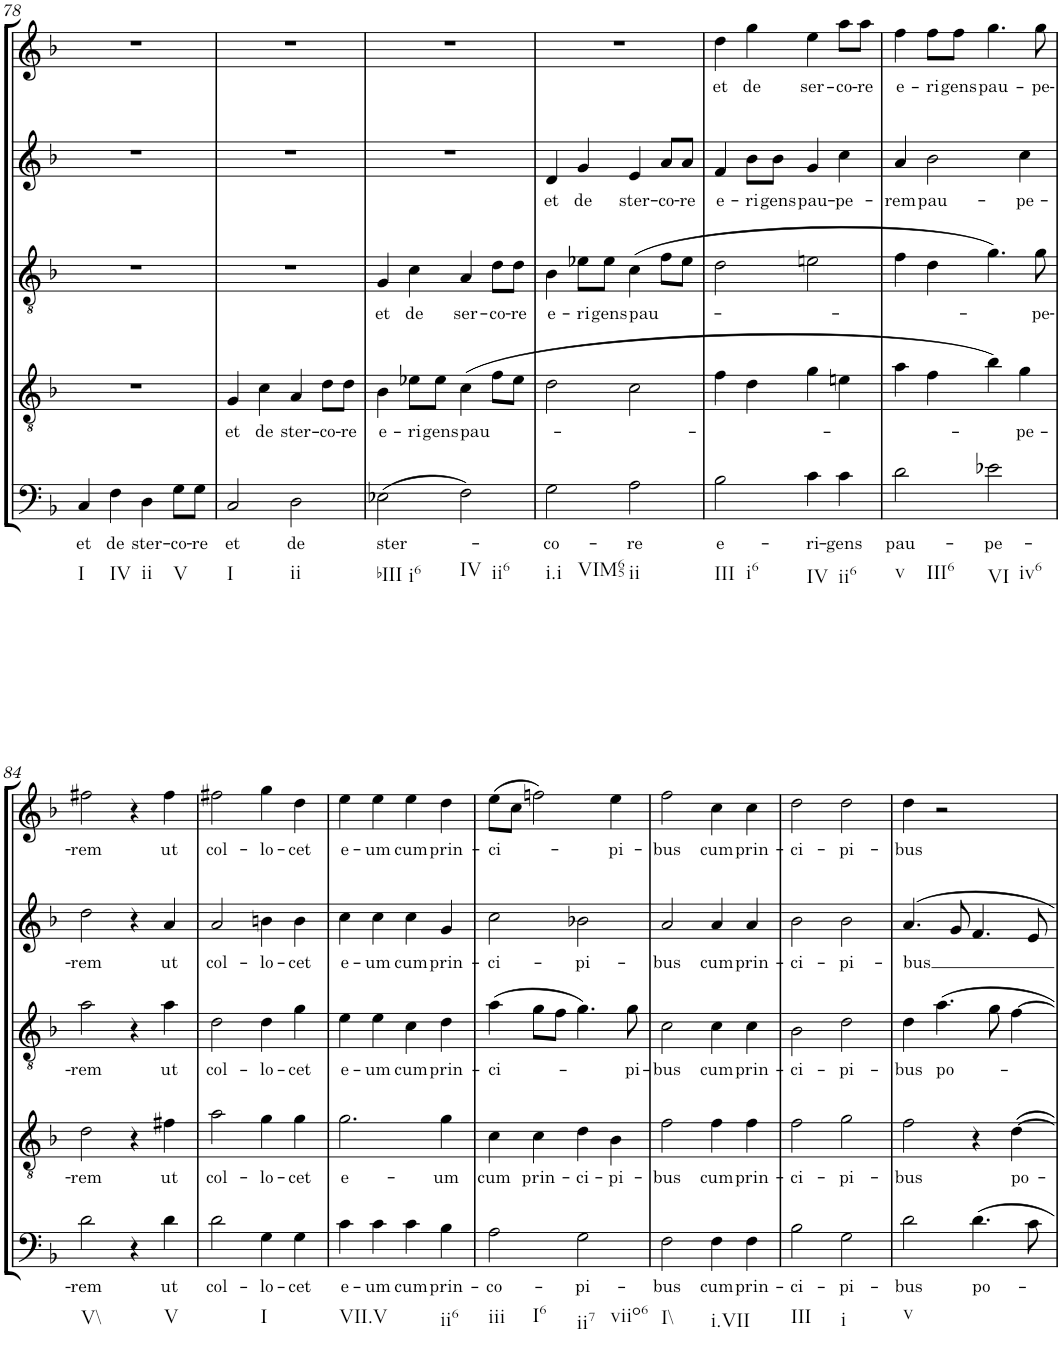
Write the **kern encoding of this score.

**kern	**text	**kern	**text	**kern	**text	**kern	**text	**kern	**text
*part5	*part5	*part4	*part4	*part3	*part3	*part2	*part2	*part1	*part1
*staff5	*staff5	*staff4	*staff4	*staff3	*staff3	*staff2	*staff2	*staff1	*staff1
*I"Basso	*	*I"Tenore	*	*I"Alto	*	*I"Alto	*	*I"Canto	*
!!LO:PB:g=z
*clefF4	*	*clefGv2	*	*clefGv2	*	*clefG2	*	*clefG2	*
*Trd7c12	*	*	*	*	*	*	*	*	*
*k[b-]	*	*k[b-]	*	*k[b-]	*	*k[b-]	*	*k[b-]	*
*F:	*	*F:	*	*F:	*	*F:	*	*F:	*
*M4/4	*	*M4/4	*	*M4/4	*	*M4/4	*	*M4/4	*
*met(c)	*	*met(c)	*	*met(c)	*	*met(c)	*	*met(c)	*
=78	=78	=78	=78	=78	=78	=78	=78	=78	=78
!LO:TX:b:t=I	!	!	!	!	!	!	!	!	!
!	!LO:LY:b	!	!	!	!	!	!	!	!
4C/	et	1r	.	1r	.	1r	.	1r	.
!LO:TX:b:t=IV	!	!	!	!	!	!	!	!	!
!	!LO:LY:b	!	!	!	!	!	!	!	!
4F\	de	.	.	.	.	.	.	.	.
!LO:TX:b:t=ii	!	!	!	!	!	!	!	!	!
!	!LO:LY:b	!	!	!	!	!	!	!	!
4D\	ster-	.	.	.	.	.	.	.	.
!LO:TX:b:t=V	!	!	!	!	!	!	!	!	!
!	!LO:LY:b	!	!	!	!	!	!	!	!
8G\L	-co-	.	.	.	.	.	.	.	.
!	!LO:LY:b	!	!	!	!	!	!	!	!
8G\J	-re	.	.	.	.	.	.	.	.
=79	=79	=79	=79	=79	=79	=79	=79	=79	=79
!LO:TX:b:t=I	!	!	!	!	!	!	!	!	!
!	!LO:LY:b	!	!LO:LY:b	!	!	!	!	!	!
2C/	et	4G/	et	1r	.	1r	.	1r	.
!	!	!	!LO:LY:b	!	!	!	!	!	!
.	.	4c\	de	.	.	.	.	.	.
!LO:TX:b:t=ii	!	!	!	!	!	!	!	!	!
!	!LO:LY:b	!	!LO:LY:b	!	!	!	!	!	!
2D\	de	4A/	ster-	.	.	.	.	.	.
!	!	!	!LO:LY:b	!	!	!	!	!	!
.	.	8d\L	-co-	.	.	.	.	.	.
!	!	!	!LO:LY:b	!	!	!	!	!	!
.	.	8d\J	-re	.	.	.	.	.	.
=80	=80	=80	=80	=80	=80	=80	=80	=80	=80
!LO:TX:b:t=bIII	!	!	!	!	!	!	!	!	!
!LO:TX:b:t=i6	!	!	!	!	!	!	!	!	!
!	!LO:LY:b	!	!LO:LY:b	!	!LO:LY:b	!	!	!	!
(>2E-X\	ster-	4B-\	e-	4G/	et	1r	.	1r	.
!	!	!	!LO:LY:b	!	!LO:LY:b	!	!	!	!
.	.	8e-X\L	-ri-	4c\	de	.	.	.	.
!	!	!	!LO:LY:b	!	!	!	!	!	!
.	.	8e-\J	-gens	.	.	.	.	.	.
!LO:TX:b:t=IV	!	!	!	!	!	!	!	!	!
!LO:TX:b:t=ii6	!	!	!	!	!	!	!	!	!
!	!	!	!LO:LY:b	!	!LO:LY:b	!	!	!	!
2F\)	.	(>4c\	pau-	4A/	ser-	.	.	.	.
!	!	!	!	!	!LO:LY:b	!	!	!	!
.	.	8f\L	.	8d\L	-co-	.	.	.	.
!	!	!	!	!	!LO:LY:b	!	!	!	!
.	.	8e-\J	.	8d\J	-re	.	.	.	.
=81	=81	=81	=81	=81	=81	=81	=81	=81	=81
!LO:TX:b:t=i.i	!	!	!	!	!	!	!	!	!
!LO:TX:b:t=VIM65	!	!	!	!	!	!	!	!	!
!	!LO:LY:b	!	!	!	!LO:LY:b	!	!LO:LY:b	!	!
2G\	-co-	2d\	.	4B-\	e-	4d/	et	1r	.
!	!	!	!	!	!LO:LY:b	!	!LO:LY:b	!	!
.	.	.	.	8e-X\L	-ri-	4g/	de	.	.
!	!	!	!	!	!LO:LY:b	!	!	!	!
.	.	.	.	8e-\J	-gens	.	.	.	.
!LO:TX:b:t=ii	!	!	!	!	!	!	!	!	!
!	!LO:LY:b	!	!	!	!LO:LY:b	!	!LO:LY:b	!	!
2A\	-re	2c\	.	(>4c\	pau-	4e/	ster-	.	.
!	!	!	!	!	!	!	!LO:LY:b	!	!
.	.	.	.	8f\L	.	8a/L	-co-	.	.
!	!	!	!	!	!	!	!LO:LY:b	!	!
.	.	.	.	8e-\J	.	8a/J	-re	.	.
=82	=82	=82	=82	=82	=82	=82	=82	=82	=82
!LO:TX:b:t=III	!	!	!	!	!	!	!	!	!
!LO:TX:b:t=i6	!	!	!	!	!	!	!	!	!
!	!LO:LY:b	!	!	!	!	!	!LO:LY:b	!	!LO:LY:b
2B-\	e-	4f\	.	2d\	.	4f/	e-	4dd\	et
!	!	!	!	!	!	!	!LO:LY:b	!	!LO:LY:b
.	.	4d\	.	.	.	8b-\L	-ri-	4gg\	de
!	!	!	!	!	!	!	!LO:LY:b	!	!
.	.	.	.	.	.	8b-\J	-gens	.	.
!LO:TX:b:t=IV	!	!	!	!	!	!	!	!	!
!	!LO:LY:b	!	!	!	!	!	!LO:LY:b	!	!LO:LY:b
4c\	-ri-	4g\	.	2en\	.	4g/	pau-	4ee\	ser-
!LO:TX:b:t=ii6	!	!	!	!	!	!	!	!	!
!	!LO:LY:b	!	!	!	!	!	!LO:LY:b	!	!LO:LY:b
4c\	-gens	4en\	.	.	.	4cc\	-pe-	8aa\L	-co-
!	!	!	!	!	!	!	!	!	!LO:LY:b
.	.	.	.	.	.	.	.	8aa\J	-re
=83	=83	=83	=83	=83	=83	=83	=83	=83	=83
!LO:TX:b:t=v	!	!	!	!	!	!	!	!	!
!LO:TX:b:t=III6	!	!	!	!	!	!	!	!	!
!	!LO:LY:b	!	!LO:LY:b	!	!LO:LY:b	!	!LO:LY:b	!	!LO:LY:b
2d\	pau-	4a\	-­-	4f\	-­-	4a/	-­rem	4ff\	e-
!	!	!	!	!	!	!	!LO:LY:b	!	!LO:LY:b
.	.	4f\	.	4d\	.	2b-\	pau-	8ff\L	-ri-
!	!	!	!	!	!	!	!	!	!LO:LY:b
.	.	.	.	.	.	.	.	8ff\J	-gens
!LO:TX:b:t=VI	!	!	!	!	!	!	!	!	!
!LO:TX:b:t=iv6	!	!	!	!	!	!	!	!	!
!	!LO:LY:b	!	!	!	!	!	!	!	!LO:LY:b
2e-X\	-pe-	4b-\)	.	4.g\)	.	.	.	4.gg\	pau-
!	!	!	!LO:LY:b	!	!	!	!LO:LY:b	!	!
.	.	4g\	-pe-	.	.	4cc\	-pe-	.	.
!	!	!	!	!	!LO:LY:b	!	!	!	!LO:LY:b
.	.	.	.	8g\	-pe-	.	.	8gg\	-pe-
!!LO:LB:g=z
=84	=84	=84	=84	=84	=84	=84	=84	=84	=84
!LO:TX:b:t=V\\	!	!	!	!	!	!	!	!	!
!	!LO:LY:b	!	!LO:LY:b	!	!LO:LY:b	!	!LO:LY:b	!	!LO:LY:b
2d\	-rem	2d\	-rem	2a\	-rem	2dd\	-rem	2ff#X\	-rem
4r	.	4r	.	4r	.	4r	.	4r	.
!LO:TX:b:t=V	!	!	!	!	!	!	!	!	!
!	!LO:LY:b	!	!LO:LY:b	!	!LO:LY:b	!	!LO:LY:b	!	!LO:LY:b
4d\	ut	4f#X\	ut	4a\	ut	4a/	ut	4ff#\	ut
=85	=85	=85	=85	=85	=85	=85	=85	=85	=85
!	!LO:LY:b	!	!LO:LY:b	!	!LO:LY:b	!	!LO:LY:b	!	!LO:LY:b
2d\	col-	2a\	col-	2d\	col-	2a/	col-	2ff#X\	col-
!LO:TX:b:t=I	!	!	!	!	!	!	!	!	!
!	!LO:LY:b	!	!LO:LY:b	!	!LO:LY:b	!	!LO:LY:b	!	!LO:LY:b
4G\	-lo-	4g\	-lo-	4d\	-lo-	4bn\	-lo-	4gg\	-lo-
!	!LO:LY:b	!	!LO:LY:b	!	!LO:LY:b	!	!LO:LY:b	!	!LO:LY:b
4G\	-cet	4g\	-cet	4g\	-cet	4b\	-cet	4dd\	-cet
=86	=86	=86	=86	=86	=86	=86	=86	=86	=86
!LO:TX:b:t=VII.V	!	!	!	!	!	!	!	!	!
!	!LO:LY:b	!	!LO:LY:b	!	!LO:LY:b	!	!LO:LY:b	!	!LO:LY:b
4c\	e-	2.g\	e-	4e\	e-	4cc\	e-	4ee\	e-
!	!LO:LY:b	!	!	!	!LO:LY:b	!	!LO:LY:b	!	!LO:LY:b
4c\	-um	.	.	4e\	-um	4cc\	-um	4ee\	-um
!	!LO:LY:b	!	!	!	!LO:LY:b	!	!LO:LY:b	!	!LO:LY:b
4c\	cum	.	.	4c\	cum	4cc\	cum	4ee\	cum
!LO:TX:b:t=ii6	!	!	!	!	!	!	!	!	!
!	!LO:LY:b	!	!LO:LY:b	!	!LO:LY:b	!	!LO:LY:b	!	!LO:LY:b
4B-\	prin-	4g\	-um	4d\	prin-	4g/	prin-	4dd\	prin-
=87	=87	=87	=87	=87	=87	=87	=87	=87	=87
!LO:TX:b:t=iii	!	!	!	!	!	!	!	!	!
!LO:TX:b:t=I6	!	!	!	!	!	!	!	!	!
!	!LO:LY:b	!	!LO:LY:b	!	!LO:LY:b	!	!LO:LY:b	!	!LO:LY:b
2A\	-co-	4c\	cum	(>4a\	-ci-	2cc\	-ci-	(>8ee\L	-ci-
.	.	.	.	.	.	.	.	8cc\J	.
!	!	!	!LO:LY:b	!	!	!	!	!	!
.	.	4c\	prin-	8g\L	.	.	.	2ffn\)	.
.	.	.	.	8f\J	.	.	.	.	.
!LO:TX:b:t=ii7	!	!	!	!	!	!	!	!	!
!LO:TX:b:t=viio6	!	!	!	!	!	!	!	!	!
!	!LO:LY:b	!	!LO:LY:b	!	!	!	!LO:LY:b	!	!
2G\	-pi-	4d\	-ci-	4.g\)	.	2b-X\	-pi-	.	.
!	!	!	!LO:LY:b	!	!	!	!	!	!LO:LY:b
.	.	4B-\	-pi-	.	.	.	.	4ee\	-pi-
!	!	!	!	!	!LO:LY:b	!	!	!	!
.	.	.	.	8g\	-pi-	.	.	.	.
=88	=88	=88	=88	=88	=88	=88	=88	=88	=88
!LO:TX:b:t=I\\	!	!	!	!	!	!	!	!	!
!	!LO:LY:b	!	!LO:LY:b	!	!LO:LY:b	!	!LO:LY:b	!	!LO:LY:b
2F\	-­bus	2f\	-­bus	2c\	-­bus	2a/	-­bus	2ff\	-­bus
!LO:TX:b:t=i.VII	!	!	!	!	!	!	!	!	!
!	!LO:LY:b	!	!LO:LY:b	!	!LO:LY:b	!	!LO:LY:b	!	!LO:LY:b
4F\	cum	4f\	cum	4c\	cum	4a/	cum	4cc\	cum
!	!LO:LY:b	!	!LO:LY:b	!	!LO:LY:b	!	!LO:LY:b	!	!LO:LY:b
4F\	prin-	4f\	prin-	4c\	prin-	4a/	prin-	4cc\	prin-
=89	=89	=89	=89	=89	=89	=89	=89	=89	=89
!LO:TX:b:t=III	!	!	!	!	!	!	!	!	!
!	!LO:LY:b	!	!LO:LY:b	!	!LO:LY:b	!	!LO:LY:b	!	!LO:LY:b
2B-\	-ci-	2f\	-ci-	2B-\	-ci-	2b-\	-ci-	2dd\	-ci-
!LO:TX:b:t=i	!	!	!	!	!	!	!	!	!
!	!LO:LY:b	!	!LO:LY:b	!	!LO:LY:b	!	!LO:LY:b	!	!LO:LY:b
2G\	-pi-	2g\	-pi-	2d\	-pi-	2b-\	-pi-	2dd\	-pi-
=90	=90	=90	=90	=90	=90	=90	=90	=90	=90
!LO:TX:b:t=v	!	!	!	!	!	!	!	!	!
!	!LO:LY:b	!	!LO:LY:b	!	!LO:LY:b	!	!LO:LY:b	!	!LO:LY:b
2d\	-bus	2f\	-bus	4d\	-bus	4.a/	-bus	4dd\	-bus
!	!	!	!	!	!LO:LY:b	!	!	!	!
.	.	.	.	4.a\	po-	.	.	2r	.
.	.	.	.	.	.	8g/	.	.	.
!	!LO:LY:b	!	!	!	!	!	!	!	!
4.d\	po-	4r	.	.	.	4.f/	.	.	.
.	.	.	.	8g\	.	.	.	.	.
!	!	!	!LO:LY:b	!	!	!	!	!	!
.	.	[4d\	po-	[4f\	.	.	.	4ryy	.
8c\	.	.	.	.	.	8e/	.	.	.
=	=	=	=	=	=	=	=	=	=
*-	*-	*-	*-	*-	*-	*-	*-	*-	*-
